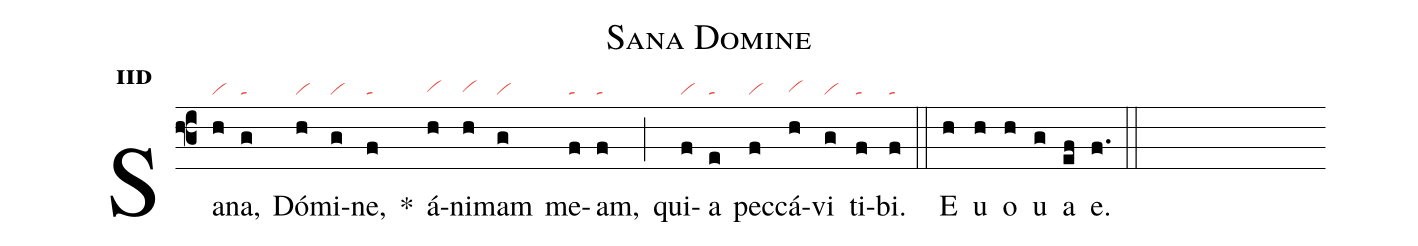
name:Sana Domine;
office-part:an;
mode:2d;
nabc-lines:1;
%%
initial-style: 1;
name:Sana D2mine;
mode: 2;
office-part: Antiphona;
annotation: Ant.;
annotation: ii d;
nabc-lines:1;
%%
(f3) Sa(h|vi)na,(g|ta) Dó(h|vi)mi(g|vi)ne,(f|ta) <sp>*</sp>() á(h|vihg)ni(h|vihg)mam(g|vi) me(f|ta)am,(f|ta) (;)qui(f|vi)a(e|ta) pec(f|vi)cá(h|vihg)vi(g|vi) ti(f|ta)bi.(f|ta) (::)
<eu>E(h) u(h) o(h) u(g) a(ef) e.</eu>(f.) (::)
